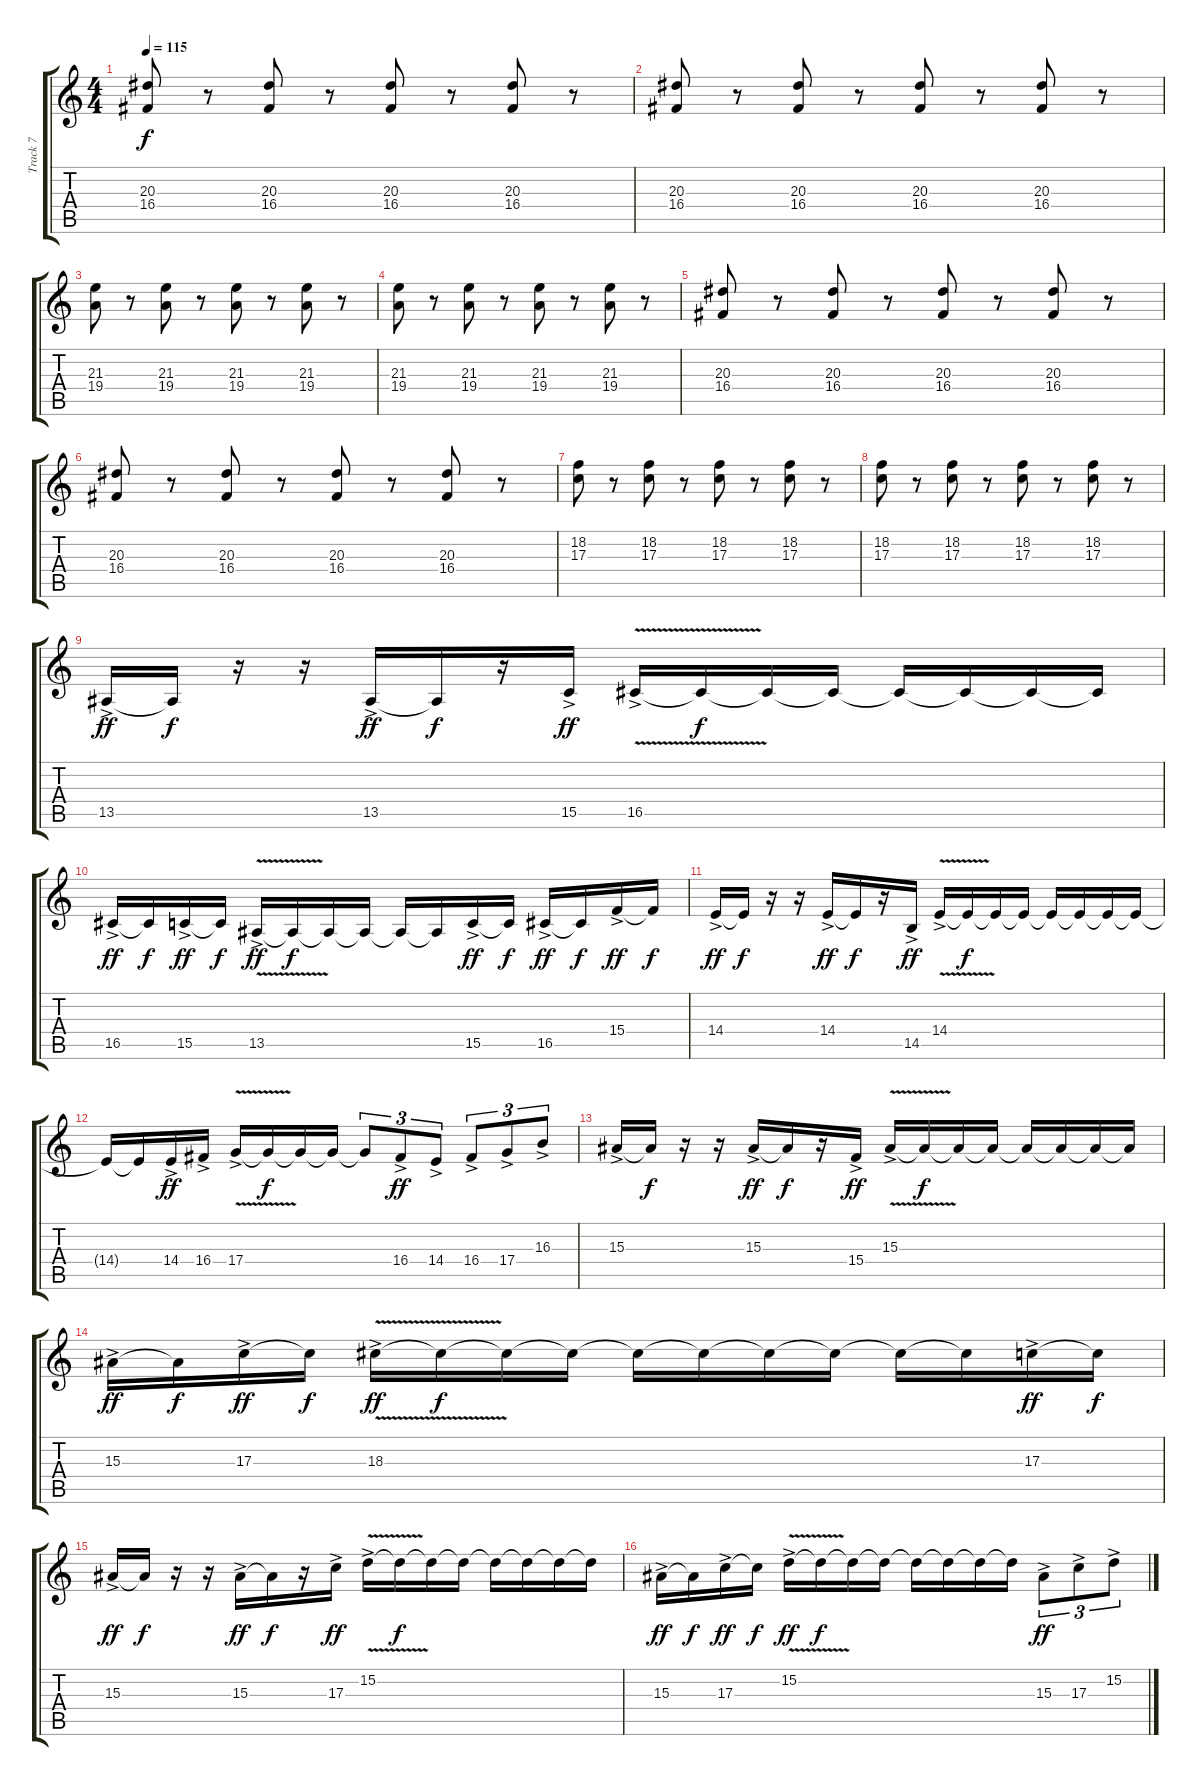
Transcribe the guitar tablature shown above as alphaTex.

\track ("Track 7" "Track 7") {instrument churchorgan}
\staff {score tabs}
\tuning (E4 B3 G3 D3 A2 E2) {hide}
\ts (4 4)
\tempo 115
\clef g2
\ks c
(20.3 16.4).8{dy f} r.8 (20.3 16.4).8 r.8 (20.3 16.4).8 r.8 (20.3 16.4).8 r.8 |
(20.3 16.4).8 r.8 (20.3 16.4).8 r.8 (20.3 16.4).8 r.8 (20.3 16.4).8 r.8 |
(21.3 19.4).8 r.8 (21.3 19.4).8 r.8 (21.3 19.4).8 r.8 (21.3 19.4).8 r.8 |
(21.3 19.4).8 r.8 (21.3 19.4).8 r.8 (21.3 19.4).8 r.8 (21.3 19.4).8 r.8 |
(20.3 16.4).8 r.8 (20.3 16.4).8 r.8 (20.3 16.4).8 r.8 (20.3 16.4).8 r.8 |
(20.3 16.4).8 r.8 (20.3 16.4).8 r.8 (20.3 16.4).8 r.8 (20.3 16.4).8 r.8 |
(18.2 17.3).8 r.8 (18.2 17.3).8 r.8 (18.2 17.3).8 r.8 (18.2 17.3).8 r.8 |
(18.2 17.3).8 r.8 (18.2 17.3).8 r.8 (18.2 17.3).8 r.8 (18.2 17.3).8 r.8 |
13.5{ac}.16{dy ff} 13.5{t}.16{dy f} r.16 r.16 13.5{ac}.16{dy ff} 13.5{t}.16{dy f} r.16 15.5{ac}.16{dy ff} 16.5{v ac}.16 16.5{t}.16{dy f} 16.5{t}.16 16.5{t}.16 16.5{t}.16 16.5{t}.16 16.5{t}.16 16.5{t}.16 |
16.5{ac}.16{dy ff} 16.5{t}.16{dy f} 15.5{ac}.16{dy ff} 15.5{t}.16{dy f} 13.5{v ac}.16{dy ff} 13.5{t}.16{dy f} 13.5{t}.16 13.5{t}.16 13.5{t}.16 13.5{t}.16 15.5{ac}.16{dy ff} 15.5{t}.16{dy f} 16.5{ac}.16{dy ff} 16.5{t}.16{dy f} 15.4{ac}.16{dy ff} 15.4{t}.16{dy f} |
14.4{ac}.16{dy ff} 14.4{t}.16{dy f} r.16 r.16 14.4{ac}.16{dy ff} 14.4{t}.16{dy f} r.16 14.5{ac}.16{dy ff} 14.4{v ac}.16 14.4{t}.16{dy f} 14.4{t}.16 14.4{t}.16 14.4{t}.16 14.4{t}.16 14.4{t}.16 14.4{t}.16 |
14.4{t}.16 14.4{t}.16 14.4{ac}.16{dy ff} 16.4{ac}.16 17.4{v ac}.16 17.4{t}.16{dy f} 17.4{t}.16 17.4{t}.16 17.4{t}.8{tu (3 2)} 16.4{ac}.8{tu (3 2) dy ff} 14.4{ac}.8{tu (3 2)} 16.4{ac}.8{tu (3 2)} 17.4{ac}.8{tu (3 2)} 16.3{ac}.8{tu (3 2)} |
15.3{ac}.16 15.3{t}.16{dy f} r.16 r.16 15.3{ac}.16{dy ff} 15.3{t}.16{dy f} r.16 15.4{ac}.16{dy ff} 15.3{v ac}.16 15.3{t}.16{dy f} 15.3{t}.16 15.3{t}.16 15.3{t}.16 15.3{t}.16 15.3{t}.16 15.3{t}.16 |
15.3{ac}.16{dy ff} 15.3{t}.16{dy f} 17.3{ac}.16{dy ff} 17.3{t}.16{dy f} 18.3{v ac}.16{dy ff} 18.3{t}.16{dy f} 18.3{t}.16 18.3{t}.16 18.3{t}.16 18.3{t}.16 18.3{t}.16 18.3{t}.16 18.3{t}.16 18.3{t}.16 17.3{ac}.16{dy ff} 17.3{t}.16{dy f} |
15.3{ac}.16{dy ff} 15.3{t}.16{dy f} r.16 r.16 15.3{ac}.16{dy ff} 15.3{t}.16{dy f} r.16 17.3{ac}.16{dy ff} 15.2{v ac}.16 15.2{t}.16{dy f} 15.2{t}.16 15.2{t}.16 15.2{t}.16 15.2{t}.16 15.2{t}.16 15.2{t}.16 |
15.3{ac}.16{dy ff} 15.3{t}.16{dy f} 17.3{ac}.16{dy ff} 17.3{t}.16{dy f} 15.2{v ac}.16{dy ff} 15.2{t}.16{dy f} 15.2{t}.16 15.2{t}.16 15.2{t}.16 15.2{t}.16 15.2{t}.16 15.2{t}.16 15.3{ac}.8{tu (3 2) dy ff} 17.3{ac}.8{tu (3 2)} 15.2{ac}.8{tu (3 2)}
